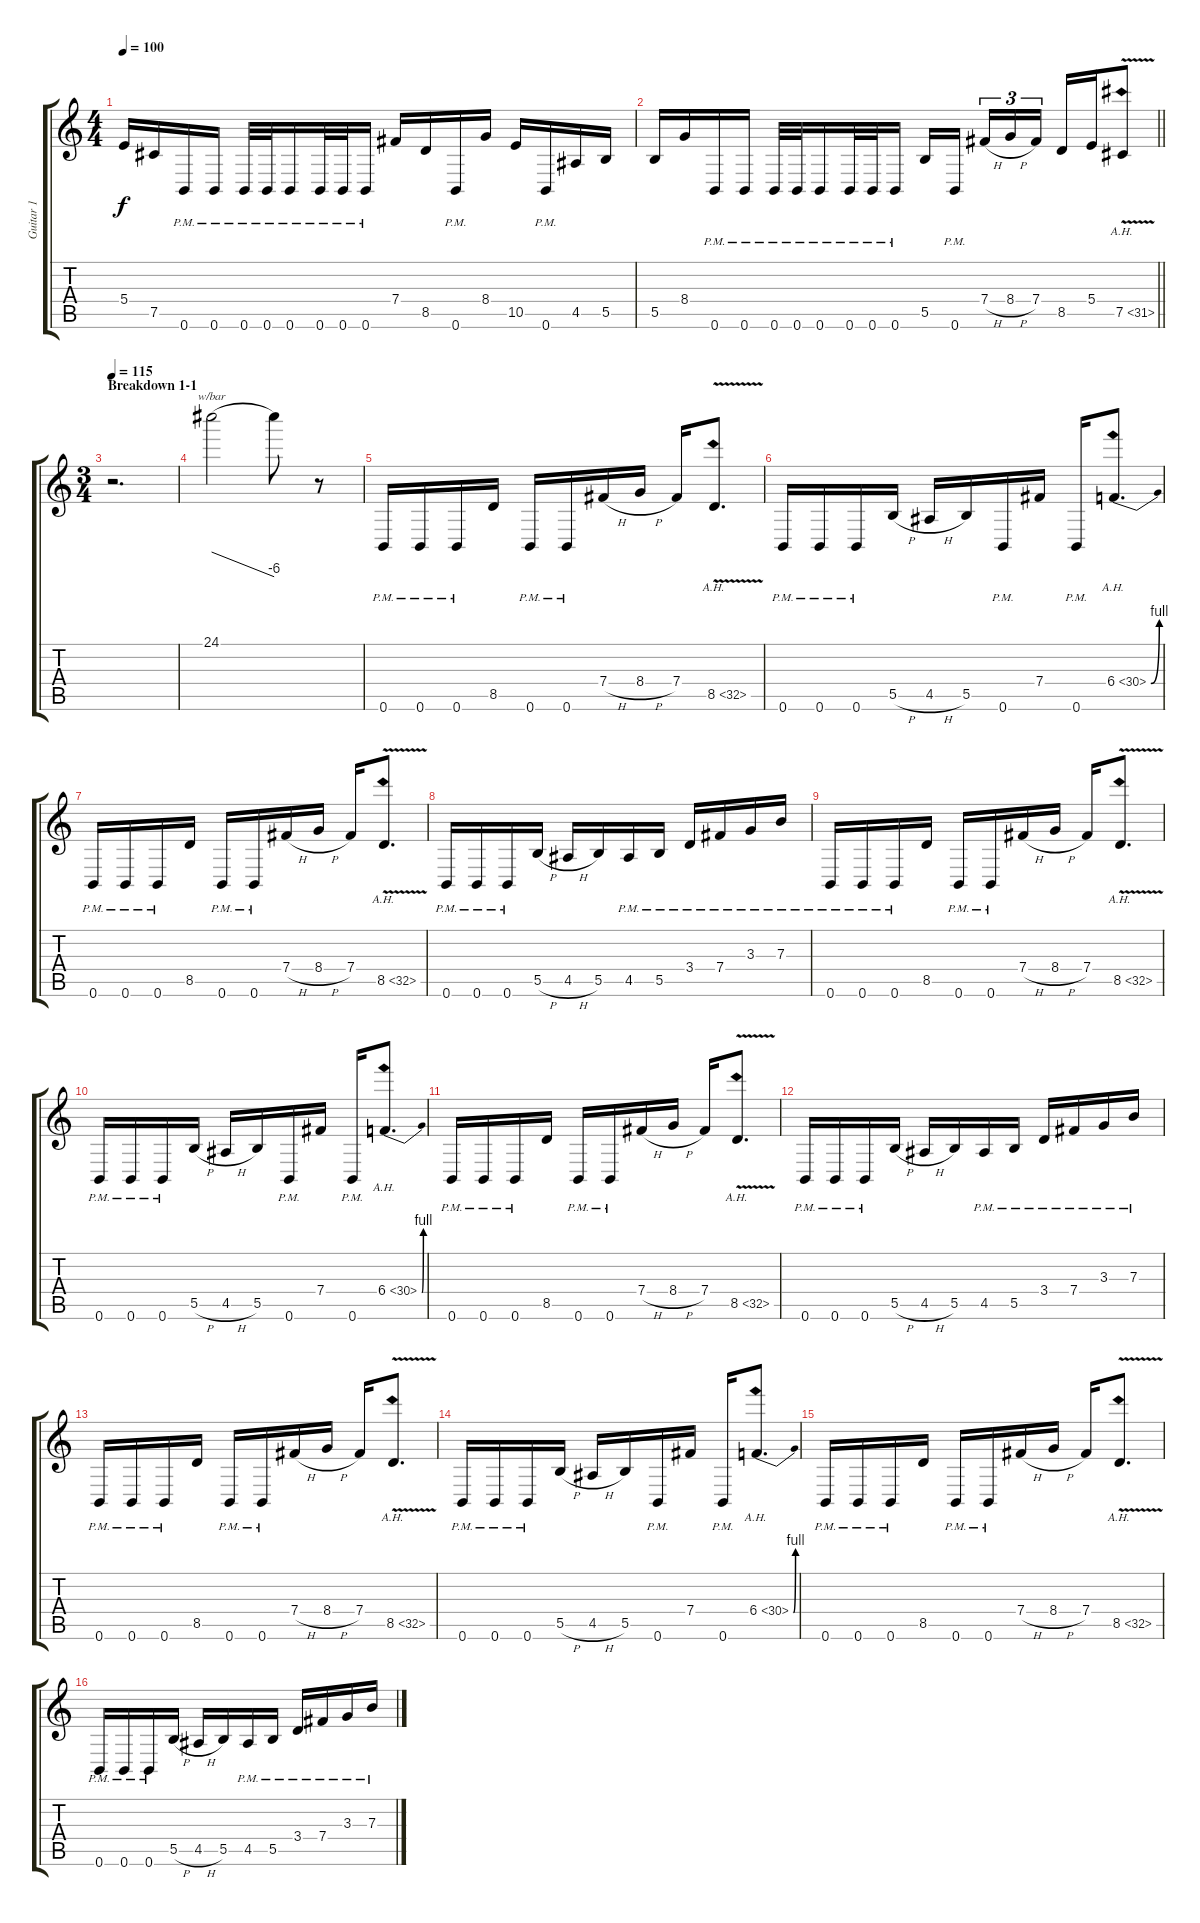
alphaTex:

\track ("Guitar 1" "Guitar 1") {instrument distortionguitar}
\staff {score tabs}
\tuning (Db4 Ab3 E3 B2 Gb2 B1) {hide}
\ts (4 4)
\tempo 100
\clef g2
\ks c
5.4.16{dy f} 7.5.16 0.6{pm}.16 0.6{pm}.16 0.6{pm}.32 0.6{pm}.32 0.6{pm}.16 0.6{pm}.32 0.6{pm}.32 0.6{pm}.16 7.4.16 8.5.16 0.6{pm}.16 8.4.16 10.5.16 0.6{pm}.16 4.5.16 5.5.16 |
\barLineRight lightlight
5.5.16 8.4.16 0.6{pm}.16 0.6{pm}.16 0.6{pm}.32 0.6{pm}.32 0.6{pm}.16 0.6{pm}.32 0.6{pm}.32 0.6{pm}.16 5.5.16 0.6{pm}.16{beam splitsecondary} 7.4{h}.16{tu (3 2)} 8.4{h}.16{tu (3 2)} 7.4.16{tu (3 2)} 8.5.16 5.4.16 7.5{ah 24 v}.8 |
\ts (3 4)
\section ("" "Breakdown 1-1")
\tempo 115
r.2{d} |
24.1.2{tbe (dive default 0 0 60 -24)} 24.1{t}.8 r.8 |
0.6{pm}.16 0.6{pm}.16 0.6{pm}.16 8.5.16 0.6{pm}.16 0.6{pm}.16 7.4{h}.16 8.4{h}.16 7.4.16 8.5{ah 24 v}.8{d} |
0.6{pm}.16 0.6{pm}.16 0.6{pm}.16 5.5{h}.16 4.5{h}.16 5.5.16 0.6{pm}.16 7.4.16 0.6{pm}.16 6.4{be (bend 0 0 60 4) ah 24}.8{d} |
0.6{pm}.16 0.6{pm}.16 0.6{pm}.16 8.5.16 0.6{pm}.16 0.6{pm}.16 7.4{h}.16 8.4{h}.16 7.4.16 8.5{ah 24 v}.8{d} |
0.6{pm}.16 0.6{pm}.16 0.6{pm}.16 5.5{h}.16 4.5{h}.16 5.5.16 4.5{pm}.16 5.5{pm}.16 3.4{pm}.16 7.4{pm}.16 3.3{pm}.16 7.3{pm}.16 |
0.6{pm}.16 0.6{pm}.16 0.6{pm}.16 8.5.16 0.6{pm}.16 0.6{pm}.16 7.4{h}.16 8.4{h}.16 7.4.16 8.5{ah 24 v}.8{d} |
0.6{pm}.16 0.6{pm}.16 0.6{pm}.16 5.5{h}.16 4.5{h}.16 5.5.16 0.6{pm}.16 7.4.16 0.6{pm}.16 6.4{be (bend 0 0 60 4) ah 24}.8{d} |
0.6{pm}.16 0.6{pm}.16 0.6{pm}.16 8.5.16 0.6{pm}.16 0.6{pm}.16 7.4{h}.16 8.4{h}.16 7.4.16 8.5{ah 24 v}.8{d} |
0.6{pm}.16 0.6{pm}.16 0.6{pm}.16 5.5{h}.16 4.5{h}.16 5.5.16 4.5{pm}.16 5.5{pm}.16 3.4{pm}.16 7.4{pm}.16 3.3{pm}.16 7.3{pm}.16 |
0.6{pm}.16 0.6{pm}.16 0.6{pm}.16 8.5.16 0.6{pm}.16 0.6{pm}.16 7.4{h}.16 8.4{h}.16 7.4.16 8.5{ah 24 v}.8{d} |
0.6{pm}.16 0.6{pm}.16 0.6{pm}.16 5.5{h}.16 4.5{h}.16 5.5.16 0.6{pm}.16 7.4.16 0.6{pm}.16 6.4{be (bend 0 0 60 4) ah 24}.8{d} |
0.6{pm}.16 0.6{pm}.16 0.6{pm}.16 8.5.16 0.6{pm}.16 0.6{pm}.16 7.4{h}.16 8.4{h}.16 7.4.16 8.5{ah 24 v}.8{d} |
0.6{pm}.16 0.6{pm}.16 0.6{pm}.16 5.5{h}.16 4.5{h}.16 5.5.16 4.5{pm}.16 5.5{pm}.16 3.4{pm}.16 7.4{pm}.16 3.3{pm}.16 7.3{pm}.16
